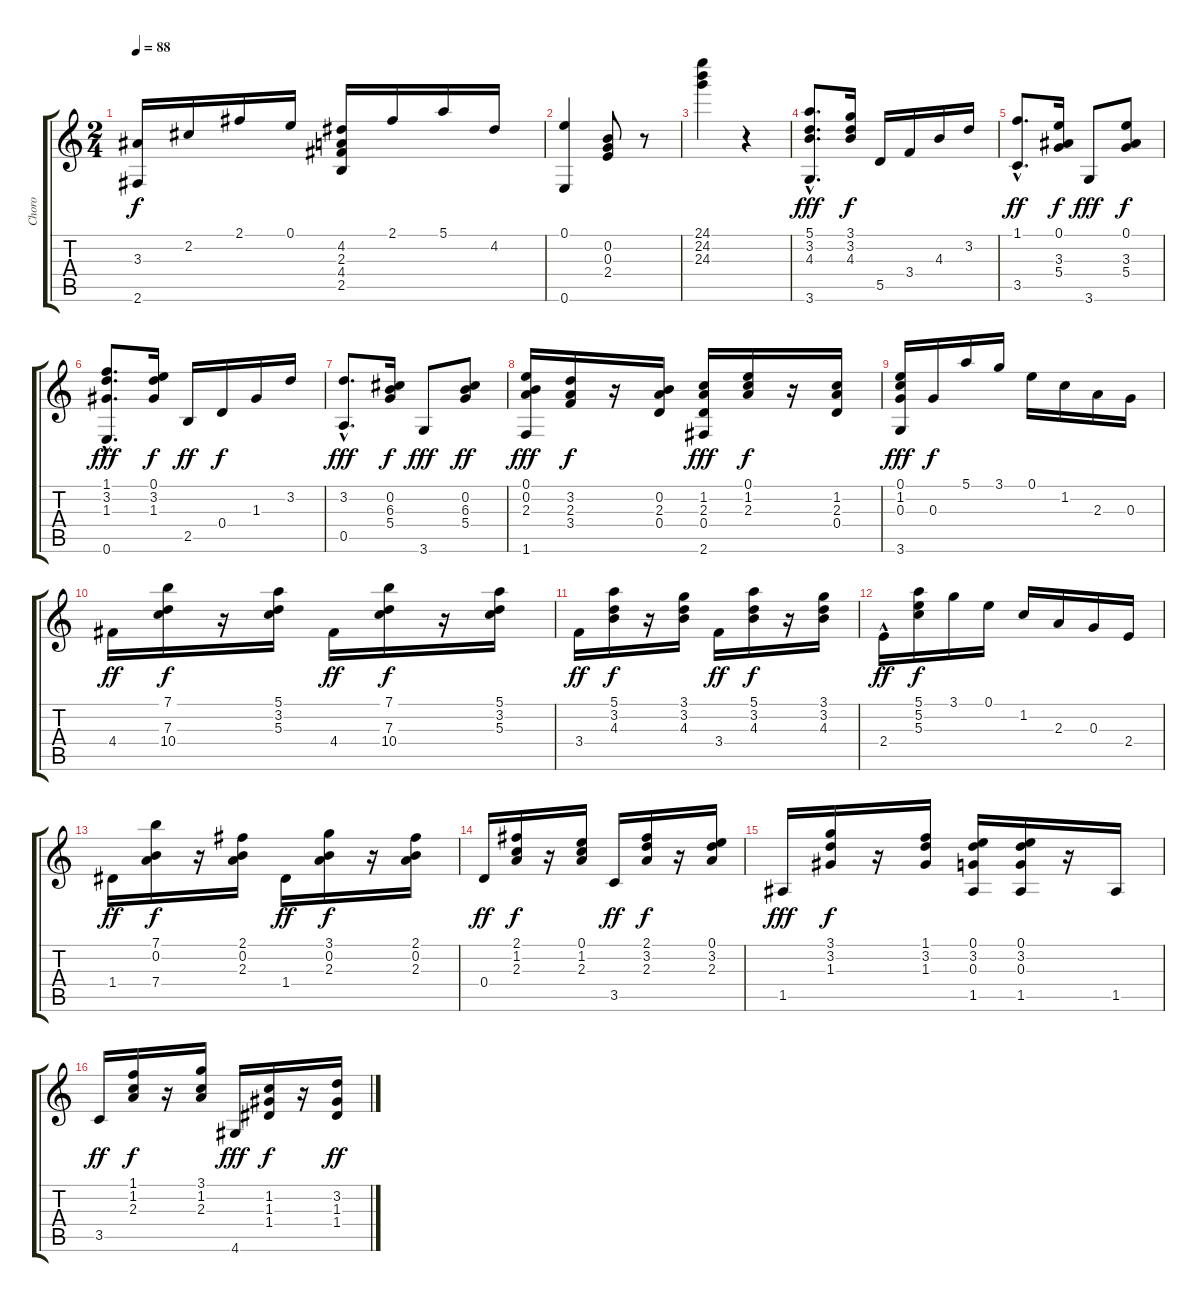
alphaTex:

\track ("Choro" "Choro") {instrument acousticguitarnylon}
\staff {score tabs}
\tuning (E4 B3 G3 D3 A2 E2) {hide}
\ts (2 4)
\tempo 88
\clef g2
\ks c
(3.3 2.6).16{dy f} 2.2.16 2.1.16 0.1.16 (4.2 2.3 4.4 2.5).16 2.1.16 5.1.16 4.2.16 |
(0.1 0.6).4 (0.2 0.3 2.4).8 r.8 |
(24.1 24.2 24.3).4 r.4 |
(5.1{hac} 3.2{hac} 4.3{hac} 3.6).8{d dy fff} (3.1 3.2 4.3).16{dy f} 5.5.16 3.4.16 4.3.16 3.2.16 |
(1.1{hac} 3.5).8{d dy ff} (0.1 3.3 5.4).16{dy f} 3.6.8{dy fff} (0.1 3.3 5.4).8{dy f} |
(1.1{hac} 3.2{hac} 1.3{hac} 0.6).8{d dy fff} (0.1 3.2 1.3).16{dy f} 2.5.16{dy ff} 0.4.16{dy f} 1.3.16 3.2.16 |
(3.2{hac} 0.5).8{d dy fff} (0.2 6.3 5.4).16{dy f} 3.6.8{dy fff} (0.2 6.3 5.4).8{dy ff} |
(0.1 0.2 2.3 1.6).16{dy fff} (3.2 2.3 3.4).16{dy f} r.16 (0.2 2.3 0.4).16 (1.2 2.3 0.4 2.6).16{dy fff} (0.1 1.2 2.3).16{dy f} r.16 (1.2 2.3 0.4).16 |
(0.1 1.2 0.3 3.6).16{dy fff} 0.3.16{dy f} 5.1.16 3.1.16 0.1.16 1.2.16 2.3.16 0.3.16 |
4.4.16{dy ff} (7.1 7.3 10.4).16{dy f} r.16 (5.1 3.2 5.3).16 4.4.16{dy ff} (7.1 7.3 10.4).16{dy f} r.16 (5.1 3.2 5.3).16 |
3.4.16{dy ff} (5.1 3.2 4.3).16{dy f} r.16 (3.1 3.2 4.3).16 3.4.16{dy ff} (5.1 3.2 4.3).16{dy f} r.16 (3.1 3.2 4.3).16 |
2.4{hac}.16{dy ff} (5.1 5.2 5.3).16{dy f} 3.1.16 0.1.16 1.2.16 2.3.16 0.3.16 2.4.16 |
1.4.16{dy ff} (7.1 0.2 7.4).16{dy f} r.16 (2.1 0.2 2.3).16 1.4.16{dy ff} (3.1 0.2 2.3).16{dy f} r.16 (2.1 0.2 2.3).16 |
0.4.16{dy ff} (2.1 1.2 2.3).16{dy f} r.16 (0.1 1.2 2.3).16 3.5.16{dy ff} (2.1 3.2 2.3).16{dy f} r.16 (0.1 3.2 2.3).16 |
1.5.16{dy fff} (3.1 3.2 1.3).16{dy f} r.16 (1.1 3.2 1.3).16 (0.1 3.2 0.3 1.5).16 (0.1 3.2 0.3 1.5).16 r.16 1.5.16 |
3.5.16{dy ff} (1.1 1.2 2.3).16{dy f} r.16 (3.1 1.2 2.3).16 4.6.16{dy fff} (1.2 1.3 1.4).16{dy f} r.16 (3.2 1.3 1.4).16{dy ff}
